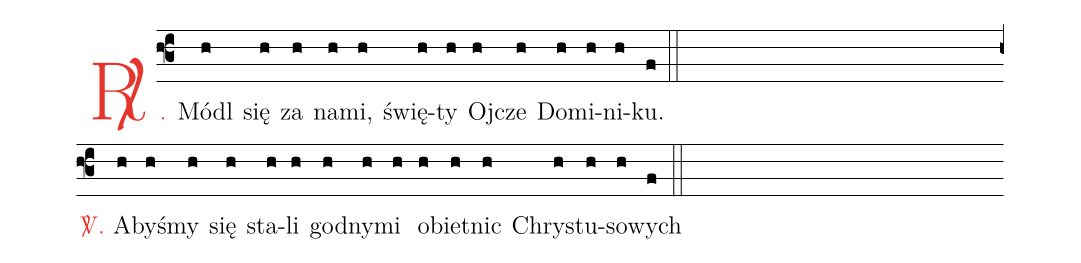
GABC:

%%
(f3)
<c><sp>R/</sp>.</c> Módl(h) się(h) za(h) na(h)mi,(h) świę(h)ty(h) Oj(h)cze(h) Do(h)mi(h)ni(h)ku.(f) (::) (Z)
<c><sp>V/</sp>.</c> A(h)by(h)śmy(h) się(h) sta(h)li(h) god(h)ny(h)mi(h) o(h)biet(h)nic(h) Chry(h)stu(h)so(h)wych(f) (::)(Z)
